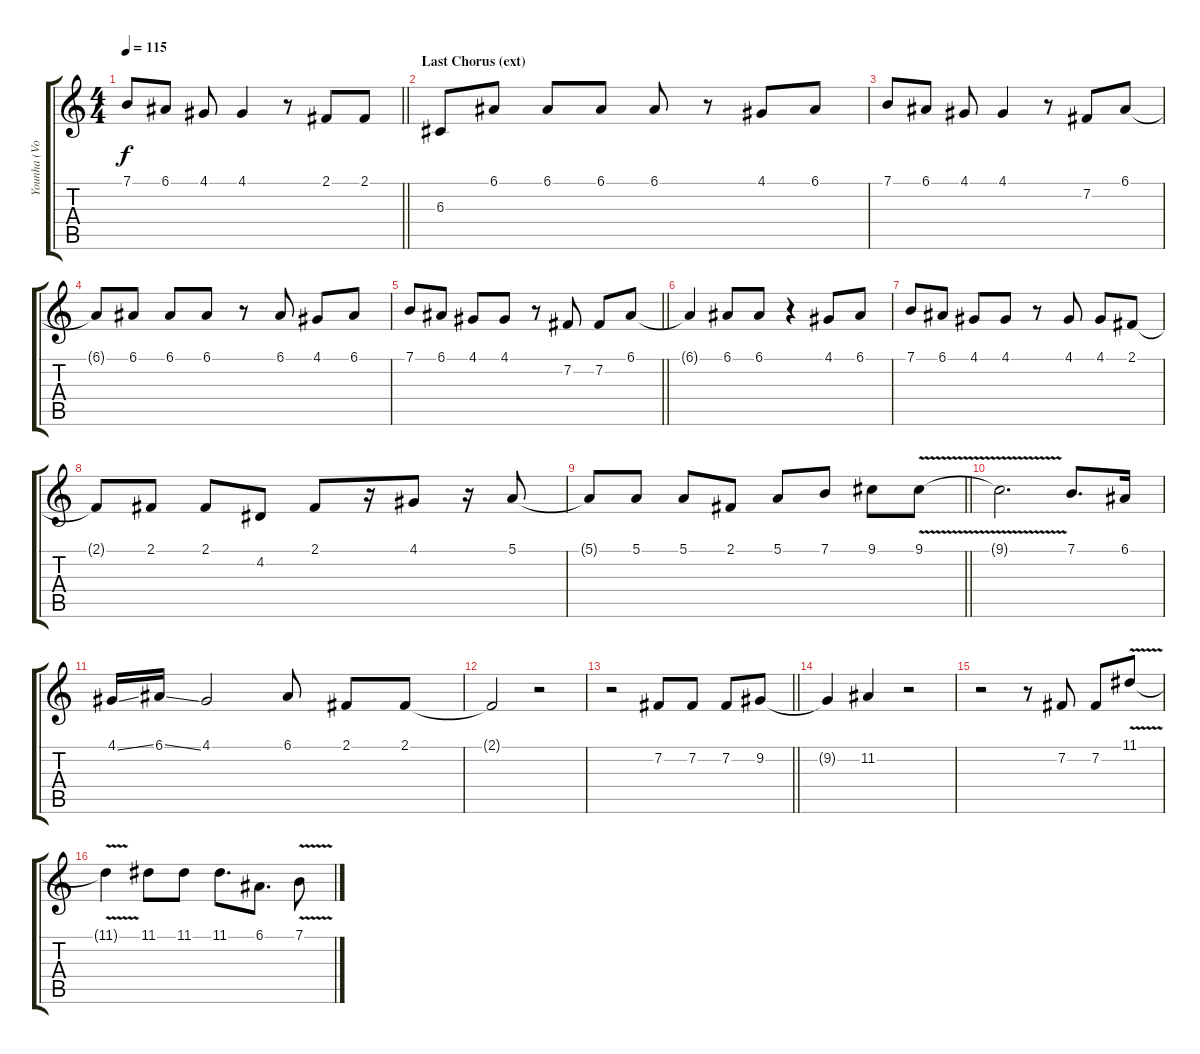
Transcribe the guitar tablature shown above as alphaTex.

\track ("Younha (Vocal)" "Younha (Vo") {instrument altosax}
\staff {score tabs}
\tuning (E4 B3 G3 D3 A2 E2) {hide}
\ts (4 4)
\tempo 115
\clef g2
\barLineRight lightlight
\ks c
7.1.8{dy f} 6.1.8 4.1.8 4.1.4 r.8 2.1.8 2.1.8 |
\section ("" "Last Chorus (ext)")
6.3.8 6.1.8 6.1.8 6.1.8 6.1.8 r.8 4.1.8 6.1.8 |
7.1.8 6.1.8 4.1.8 4.1.4 r.8 7.2.8 6.1.8 |
6.1{t}.8 6.1.8 6.1.8 6.1.8 r.8 6.1.8 4.1.8 6.1.8 |
\barLineRight lightlight
7.1.8 6.1.8 4.1.8 4.1.8 r.8 7.2.8 7.2.8 6.1.8 |
6.1{t}.4 6.1.8 6.1.8 r.4 4.1.8 6.1.8 |
7.1.8 6.1.8 4.1.8 4.1.8 r.8 4.1.8 4.1.8 2.1.8 |
2.1{t}.8 2.1.8 2.1.8 4.2.8 2.1.8 r.16 4.1.8 r.16 5.1.8 |
\barLineRight lightlight
5.1{t}.8 5.1.8 5.1.8 2.1.8 5.1.8 7.1.8 9.1.8 9.1{v}.8 |
9.1{t}.2{d} 7.1.8{d} 6.1.16 |
4.1{ss}.16 6.1{ss}.16 4.1.2 6.1.8 2.1.8 2.1.8 |
2.1{t}.2 r.2 |
\barLineRight lightlight
r.2 7.2.8 7.2.8 7.2.8 9.2.8 |
9.2{t}.4 11.2.4 r.2 |
r.2 r.8 7.2.8 7.2.8 11.1{v}.8 |
11.1{t}.4 11.1.8 11.1.8 11.1.8{d} 6.1.8{d} 7.1{v}.8
